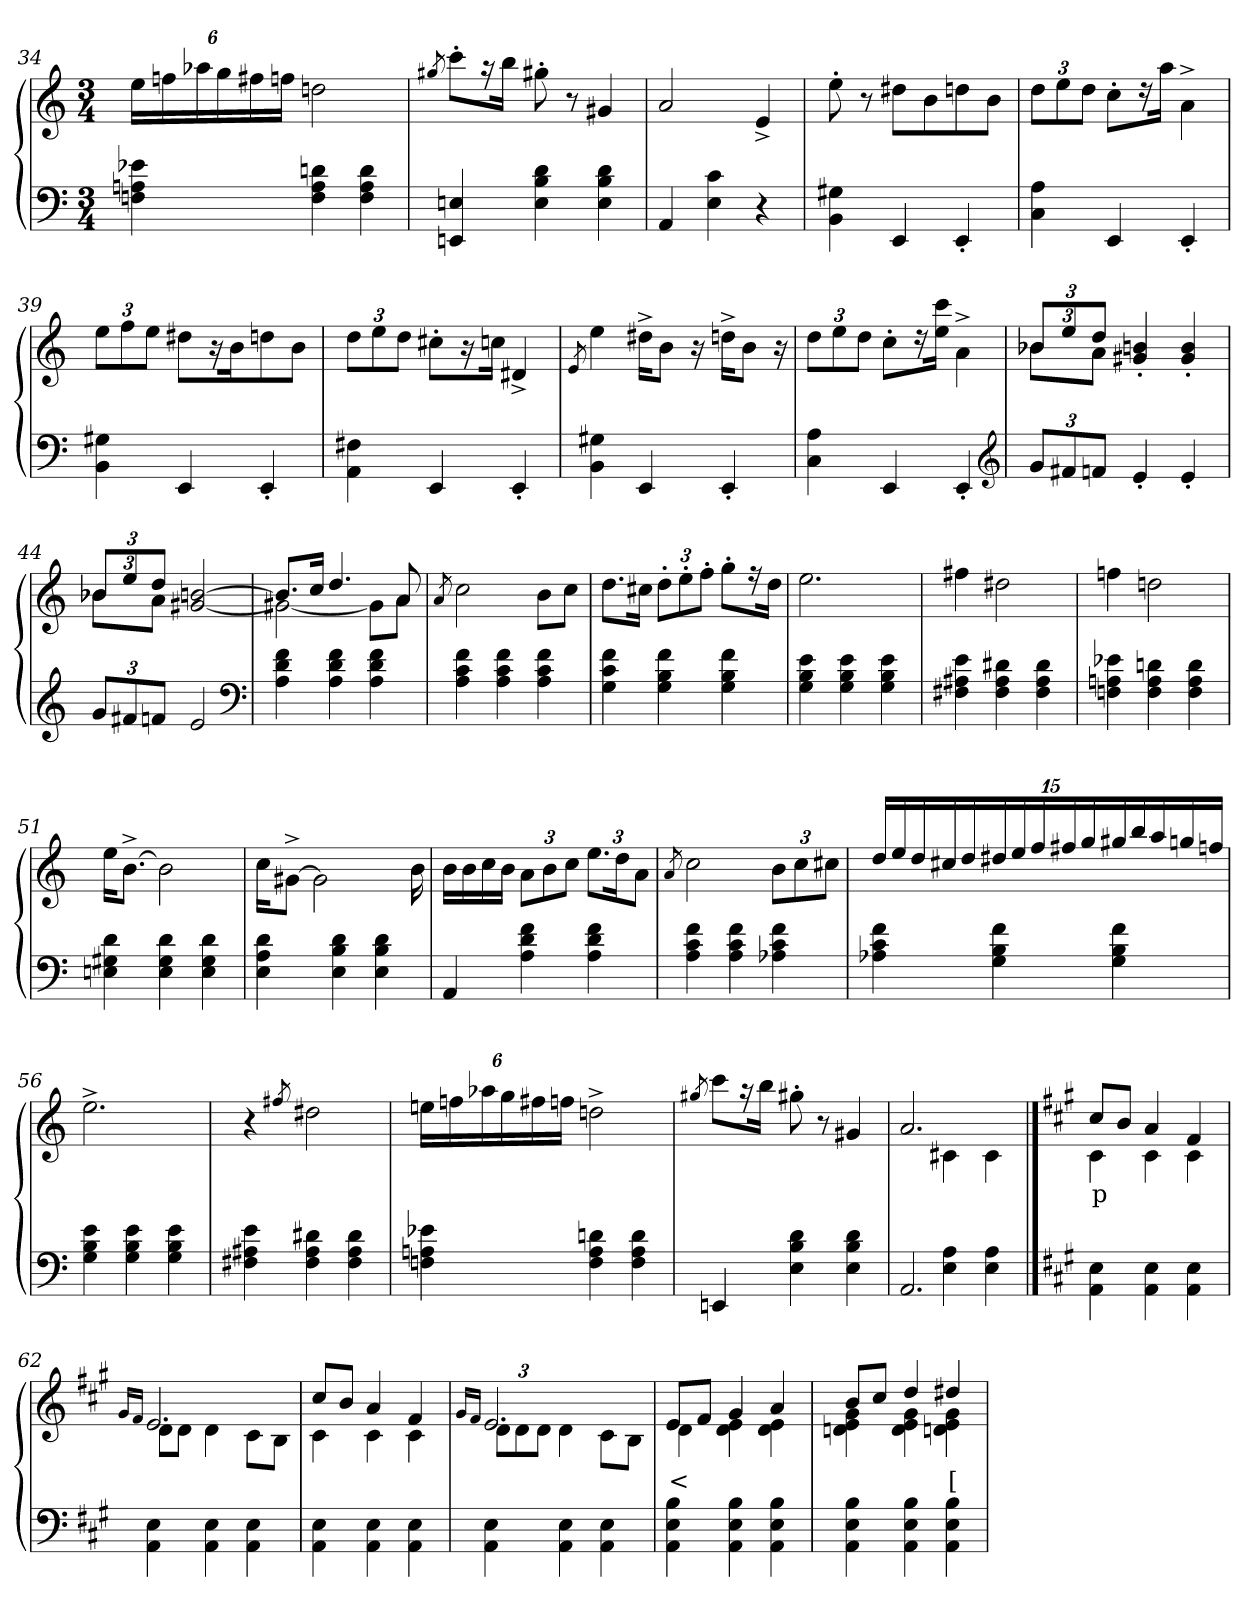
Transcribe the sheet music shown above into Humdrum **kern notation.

**kern	**kern	**text
*part2	*part1	*part1
*staff2	*staff1	*staff1
*clefF4	*clefG2	*
*k[]	*k[]	*
*M3/4	*M3/4	*
=34	=34	=34
4e-X 4An 4Fn	24eeLL	.
.	24ffn	.
.	24aa-X	.
.	24gg	.
.	24ff#X	.
.	24ffnJJ	.
4dn 4A 4F	2ddn	.
4d 4A 4F	.	.
=35	=35	=35
.	8qgg#X/	.
4En 4EEn	8ccc'>L	.
.	16r	.
.	16bbJk	.
4d 4B 4E	8gg#'>	.
.	8r	.
4d 4B 4E	4g#	.
=36	=36	=36
4AA	2a	.
4c 4E	.	.
4r	4e^>	.
=37	=37	=37
4G#X 4BB	8ee'>	.
.	8r	.
4EE	8dd#XL	.
.	8b	.
4EE'>	8ddn	.
.	8bJ	.
=38	=38	=38
4A 4C	12ddL	.
.	12ee	.
.	12ddJ	.
4EE	8cc'>L	.
.	16r	.
.	16aa\Jk	.
4EE'>	4a^>\	.
=39	=39	=39
4G#X 4BB	12eeL	.
.	12ff	.
.	12eeJ	.
4EE	8dd#XL	.
.	16r	.
.	16b	.
4EE'>	8ddn	.
.	8bJ	.
=40	=40	=40
4F#X\ 4AA\	12ddL	.
.	12ee	.
.	12ddJ	.
4EE	8cc#X'>L	.
.	16r	.
.	16ccnJk	.
4EE'>	4d#X^>	.
=41	=41	=41
.	8qe/	.
4G#X 4BB	4ee	.
4EE	16dd#X^>KL	.
.	8bJ	.
.	16r	.
4EE'>	16ddn^>KL	.
.	8bJ	.
.	16r	.
=42	=42	=42
4A 4C	12ddL	.
.	12ee	.
.	12ddJ	.
4EE	8cc'>L	.
.	16r	.
.	16ccc\ 16ee\Jk	.
4EE'>	4a^>\	.
*clefG2	*	*
=43	=43	=43
*	*^	*
12gL	12b-XL	12b-XL	.
12f#X	12ee	12ryy	.
12fnJ	12ddJ	12aJ	.
4e'>	4bn'> 4g#X'>	2ryy	.
4e'>	4b'> 4g#'>	.	.
=44	=44	=44	=44
12gL	12b-XL	12b-XL	.
12f#X	12ee	12ryy	.
12fnJ	12ddJ	12aJ	.
2e	[2bn [2g#X	2ryy	.
*clefF4	*	*	*
=45	=45	=45	=45
4f 4d 4A	8.bnL]	2g#X_	.
.	16ccJk	.	.
4f 4d 4A	4.dd	.	.
4f 4d 4A	.	8g#L]	.
.	8a	8aJ	.
*	*v	*v	*
=46	=46	=46
.	8qa/	.
4f 4c 4A	2cc	.
4f 4c 4A	.	.
4f 4c 4A	8bL	.
.	8ccJ	.
=47	=47	=47
4f 4c 4G	8.ddL	.
.	16cc#XJk	.
4f 4B 4G	12dd'>L	.
.	12ee'>	.
.	12ff'>J	.
4f 4B 4G	8gg'>L	.
.	16r	.
.	16ddJk	.
=48	=48	=48
4e 4B 4G	2.ee	.
4e 4B 4G	.	.
4e 4B 4G	.	.
=49	=49	=49
4e 4A#X 4F#X	4ff#X	.
4d#X 4A# 4F#	2dd#X	.
4d# 4A# 4F#	.	.
=50	=50	=50
4e-X 4An 4Fn	4ffn	.
4dn 4A 4F	2ddn	.
4d 4A 4F	.	.
=51	=51	=51
4d 4G#X 4En	16eeKL	.
.	[8.b^>J	.
4d 4G# 4E	2b]	.
4d 4G# 4E	.	.
=52	=52	=52
4d 4A 4E	16cc\KL	.
.	[8g#X^>J	.
.	2g#\]	.
4d 4B 4E	.	.
4d 4B 4E	.	.
.	16b	.
=53	=53	=53
4AA	16bLL	.
.	16b	.
.	16cc	.
.	16bJJ	.
4f 4d 4A	12aL	.
.	12b	.
.	12ccJ	.
4f 4d 4A	12.eeL	.
.	24dd	.
.	12aJ	.
=54	=54	=54
.	8qa/	.
4f 4c 4A	2cc	.
4f 4c 4A	.	.
4f 4c 4A-X	12bL	.
.	12cc	.
.	12cc#XJ	.
=55	=55	=55
4f 4c 4A-X	20dd/L	.
.	20ee	.
.	20dd	.
.	20cc#X	.
.	20dd	.
4f 4B 4G	20dd#X	.
.	20ee	.
.	20ff	.
.	20ff#X	.
.	20gg	.
4f 4B 4G	20gg#X	.
.	20bb	.
.	20aa	.
.	20ggn	.
.	20ffnJ	.
=56	=56	=56
4e 4B 4G	2.ee^>	.
4e 4B 4G	.	.
4e 4B 4G	.	.
=57	=57	=57
4e 4A#X 4F#X	4r	.
.	8qff#X/	.
4d#X 4A# 4F#	2dd#X	.
4d# 4A# 4F#	.	.
=58	=58	=58
4e-X 4An 4Fn	24eenLL	.
.	24ffn	.
.	24aa-X	.
.	24gg	.
.	24ff#X	.
.	24ffnJJ	.
4dn 4A 4F	2ddn^>	.
4d 4A 4F	.	.
=59	=59	=59
.	8qgg#X/	.
4EEn	8cccL	.
.	16r	.
.	16bbJk	.
4d 4B 4E	8gg#'>	.
.	8r	.
4d 4B 4E	4g#	.
=60	=60	=60
*^	*^	*
4ryy	2.AA/	2.a	4ryy	.
4A\ 4E\	.	.	4c#X	.
4A\ 4E\	.	.	4c#	.
*v	*v	*	*	*
==61	==61	==61	==61
*k[f#c#g#]	*k[f#c#g#]	*	*
4E\ 4AA\	8cc#L	4c#	p
.	8bJ	.	.
4E\ 4AA\	4a	4c#	.
4E\ 4AA\	4f#	4c#	.
=62	=62	=62	=62
.	16qg#/LL	.	.
.	16qf#/JJ	.	.
4E\ 4AA\	2.e	8dL	.
.	.	8dJ	.
4E\ 4AA\	.	4d	.
4E\ 4AA\	.	8c#L	.
.	.	8BJ	.
=63	=63	=63	=63
4E\ 4AA\	8cc#L	4c#	.
.	8bJ	.	.
4E\ 4AA\	4a	4c#	.
4E\ 4AA\	4f#	4c#	.
=64	=64	=64	=64
.	16qg#/LL	.	.
.	16qf#/JJ	.	.
4E\ 4AA\	2.e	12dL	.
.	.	12d	.
.	.	12dJ	.
4E\ 4AA\	.	4d	.
4E\ 4AA\	.	8c#L	.
.	.	8BJ	.
=65	=65	=65	=65
4B 4E 4AA	8eL	4d	<
.	8f#J	.	.
4B 4E 4AA	4g#	4e 4d	.
4B 4E 4AA	4a	4e 4d	.
=66	=66	=66	=66
4B 4E 4AA	8bL	4g# 4e 4dn	.
.	8cc#J	.	.
4B 4E 4AA	4dd	4g# 4e 4d	.
4B 4E 4AA	4dd#X	4g# 4e 4dn	[
*	*v	*v	*
=	=	=
*-	*-	*-
